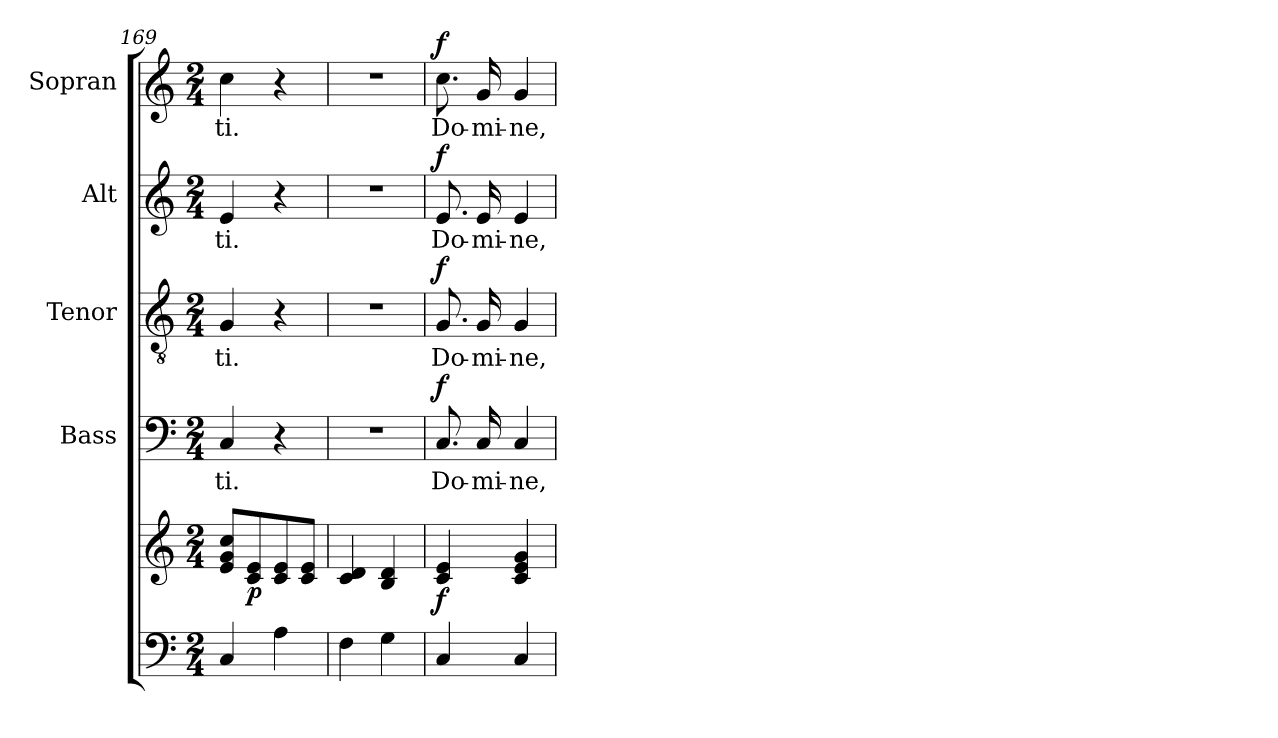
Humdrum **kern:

**kern	**kern	**dynam	**kern	**text	**dynam	**kern	**text	**dynam	**kern	**text	**dynam	**kern	**text	**dynam
*part5	*part5	*part5	*part4	*part4	*part4	*part3	*part3	*part3	*part2	*part2	*part2	*part1	*part1	*part1
*staff6	*staff5	*staff5/6	*staff4	*staff4	*staff4	*staff3	*staff3	*staff3	*staff2	*staff2	*staff2	*staff1	*staff1	*staff1
*	*	*	*I"Bass	*	*	*I"Tenor	*	*	*I"Alt	*	*	*I"Sopran	*	*
*	*	*	*I'B.	*	*	*I'T.	*	*	*I'A.	*	*	*I'S.	*	*
*clefF4	*clefG2	*	*clefF4	*	*	*clefGv2	*	*	*clefG2	*	*	*clefG2	*	*
*k[]	*k[]	*	*k[]	*	*	*k[]	*	*	*k[]	*	*	*k[]	*	*
*C:	*C:	*	*C:	*	*	*C:	*	*	*C:	*	*	*C:	*	*
*M2/4	*M2/4	*	*M2/4	*	*	*M2/4	*	*	*M2/4	*	*	*M2/4	*	*
=169	=169	=169	=169	=169	=169	=169	=169	=169	=169	=169	=169	=169	=169	=169
!	!	!	!	!LO:LY:b	!	!	!LO:LY:b	!	!	!LO:LY:b	!	!	!LO:LY:b	!
4C/	8e/ 8g/ 8cc/L	.	4C/	-ti.	.	4G/	-ti.	.	4e/	-ti.	.	4cc\	-ti.	.
!	!	!LO:DY:b	!	!	!	!	!	!	!	!	!	!	!	!
.	8c/ 8e/	p	.	.	.	.	.	.	.	.	.	.	.	.
4A\	8c/ 8e/	.	4r	.	.	4r	.	.	4r	.	.	4r	.	.
.	8c/ 8e/J	.	.	.	.	.	.	.	.	.	.	.	.	.
=170	=170	=170	=170	=170	=170	=170	=170	=170	=170	=170	=170	=170	=170	=170
4F\	4c/ 4d/	.	2r	.	.	2r	.	.	2r	.	.	2r	.	.
4G\	4B/ 4d/	.	.	.	.	.	.	.	.	.	.	.	.	.
=171	=171	=171	=171	=171	=171	=171	=171	=171	=171	=171	=171	=171	=171	=171
!	!	!LO:DY:b	!	!LO:LY:b	!LO:DY:a	!	!LO:LY:b	!LO:DY:a	!	!LO:LY:b	!LO:DY:a	!	!LO:LY:b	!LO:DY:a
4C/	4c/ 4e/	f	8.C/	Do-	f	8.G/	Do-	f	8.e/	Do-	f	8.cc\	Do-	f
!	!	!	!	!LO:LY:b	!	!	!LO:LY:b	!	!	!LO:LY:b	!	!	!LO:LY:b	!
.	.	.	16C/	-mi-	.	16G/	-mi-	.	16e/	-mi-	.	16g/	-mi-	.
!	!	!	!	!LO:LY:b	!	!	!LO:LY:b	!	!	!LO:LY:b	!	!	!LO:LY:b	!
4C/	4c/ 4e/ 4g/	.	4C/	-ne,	.	4G/	-ne,	.	4e/	-ne,	.	4g/	-ne,	.
=	=	=	=	=	=	=	=	=	=	=	=	=	=	=
*-	*-	*-	*-	*-	*-	*-	*-	*-	*-	*-	*-	*-	*-	*-
